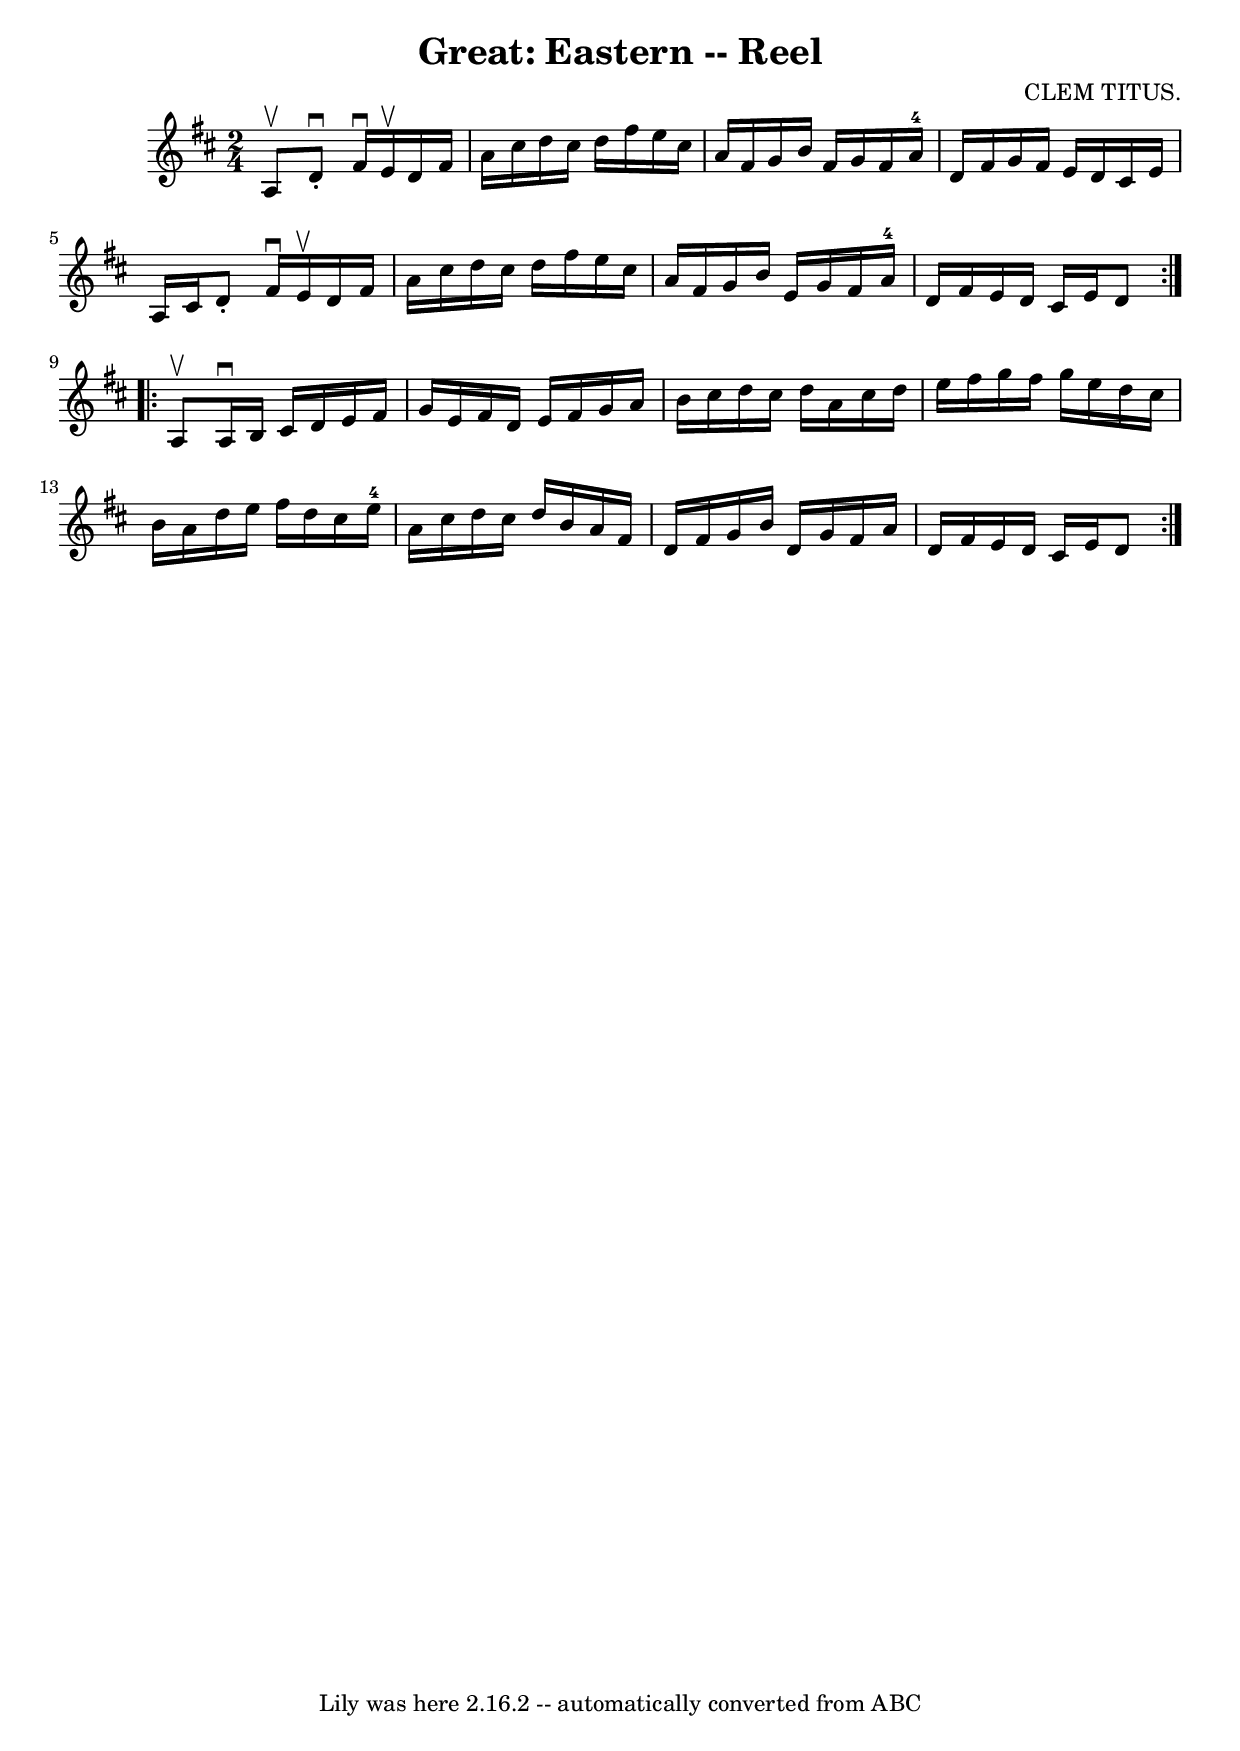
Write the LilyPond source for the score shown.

\version "2.16.2"
\include "Mammoth.ily"
\header {
	%% book = "Ryan's Mammoth Collection"
	composer = "CLEM TITUS."
	crossRefNumber = "1"
	footnotes = "\\\\348"
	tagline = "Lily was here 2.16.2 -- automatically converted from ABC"
	title = "Great: Eastern -- Reel"
}
voicedefault =  {


\repeat volta 2 {
\time 2/4 
\key d \major a8^\upbow |
 d'8^\downbow-. fis'16 
^\downbow e'16^\upbow d'16 fis'16 a'16 cis''16    |
   
d''16 cis''16 d''16 fis''16 e''16 cis''16 a'16 fis'16    
|
 g'16 b'16 fis'16 g'16 fis'16 a'16-4 d'16    
fis'16    |
 g'16 fis'16 e'16 d'16 cis'16 e'16 a16    
cis'16    |
 d'8 -. fis'16^\downbow e'16^\upbow d'16    
fis'16 a'16 cis''16    |
 d''16 cis''16 d''16 fis''16    
e''16 cis''16 a'16 fis'16    |
 g'16 b'16 e'16 g'16   
 fis'16 a'16-4 d'16 fis'16    |
 e'16 d'16 cis'16    
e'16 d'8    }     \repeat volta 2 { a8^\upbow |
 a16^\downbow  
 b16 cis'16 d'16 e'16 fis'16 g'16 e'16    |
 fis'16   
 d'16 e'16 fis'16 g'16 a'16 b'16 cis''16    |
 d''16  
 cis''16 d''16 a'16 cis''16 d''16 e''16 fis''16    |
  
 g''16 fis''16 g''16 e''16 d''16 cis''16 b'16 a'16    
|
 d''16 e''16 fis''16 d''16 cis''16 e''16-4 a'16 
 cis''16    |
 d''16 cis''16 d''16 b'16 a'16 fis'16    
d'16 fis'16    |
 g'16 b'16 d'16 g'16 fis'16 a'16    
d'16 fis'16    |
 e'16 d'16 cis'16 e'16 d'8    }   
}

\score{
    <<

	\context Staff="default"
	{
	    \voicedefault 
	}

    >>
	\layout {
	}
	\midi {}
}
